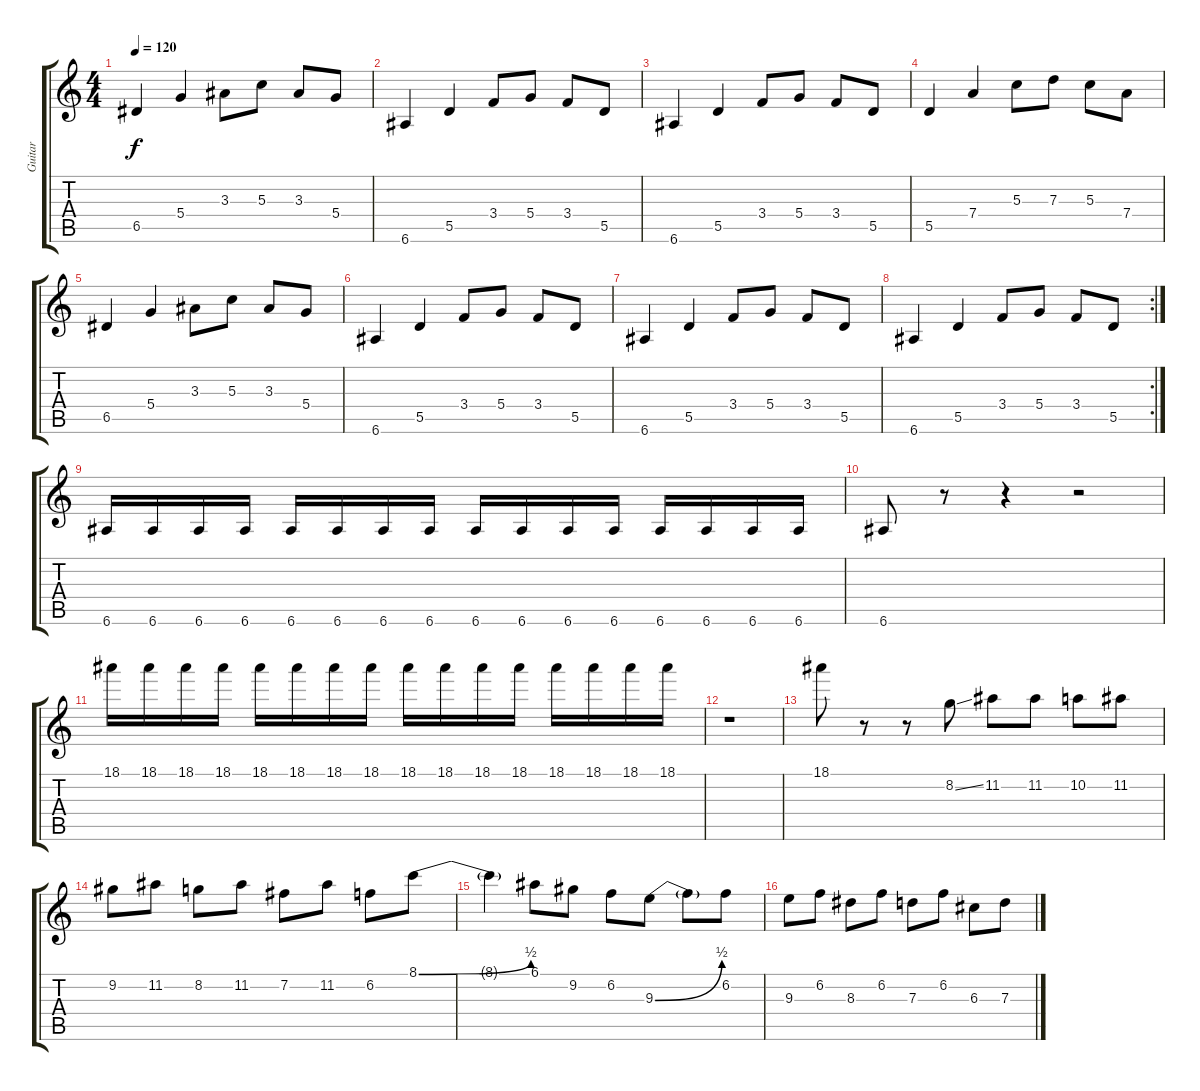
\track ("Guitar" "Guitar") {instrument electricguitarclean}
\staff {score tabs}
\tuning (E4 B3 G3 D3 A2 E2) {hide}
\ts (4 4)
\tempo 120
\clef g2
\ks c
6.5.4{dy f} 5.4.4 3.3.8 5.3.8 3.3.8 5.4.8 |
6.6.4 5.5.4 3.4.8 5.4.8 3.4.8 5.5.8 |
6.6.4 5.5.4 3.4.8 5.4.8 3.4.8 5.5.8 |
5.5.4 7.4.4 5.3.8 7.3.8 5.3.8 7.4.8 |
6.5.4 5.4.4 3.3.8 5.3.8 3.3.8 5.4.8 |
6.6.4 5.5.4 3.4.8 5.4.8 3.4.8 5.5.8 |
6.6.4 5.5.4 3.4.8 5.4.8 3.4.8 5.5.8 |
\rc 2
6.6.4 5.5.4 3.4.8 5.4.8 3.4.8 5.5.8 |
6.6.16 6.6.16 6.6.16 6.6.16 6.6.16 6.6.16 6.6.16 6.6.16 6.6.16 6.6.16 6.6.16 6.6.16 6.6.16 6.6.16 6.6.16 6.6.16 |
6.6.8 r.8 r.4 r.2 |
18.1.16 18.1.16 18.1.16 18.1.16 18.1.16 18.1.16 18.1.16 18.1.16 18.1.16 18.1.16 18.1.16 18.1.16 18.1.16 18.1.16 18.1.16 18.1.16 |
r.1 |
18.1.8 r.8 r.8 8.2{ss}.8 11.2.8 11.2.8 10.2.8 11.2.8 |
9.2.8 11.2.8 8.2.8 11.2.8 7.2.8 11.2.8 6.2.8 8.1{be (bend 0 0 60 2)}.8 |
8.1{t}.4 6.1.8 9.2.8 6.2.8 9.3{be (bend 0 0 60 2)}.8 9.3{t}.8 6.2.8 |
9.3.8 6.2.8 8.3.8 6.2.8 7.3.8 6.2.8 6.3.8 7.3.8
